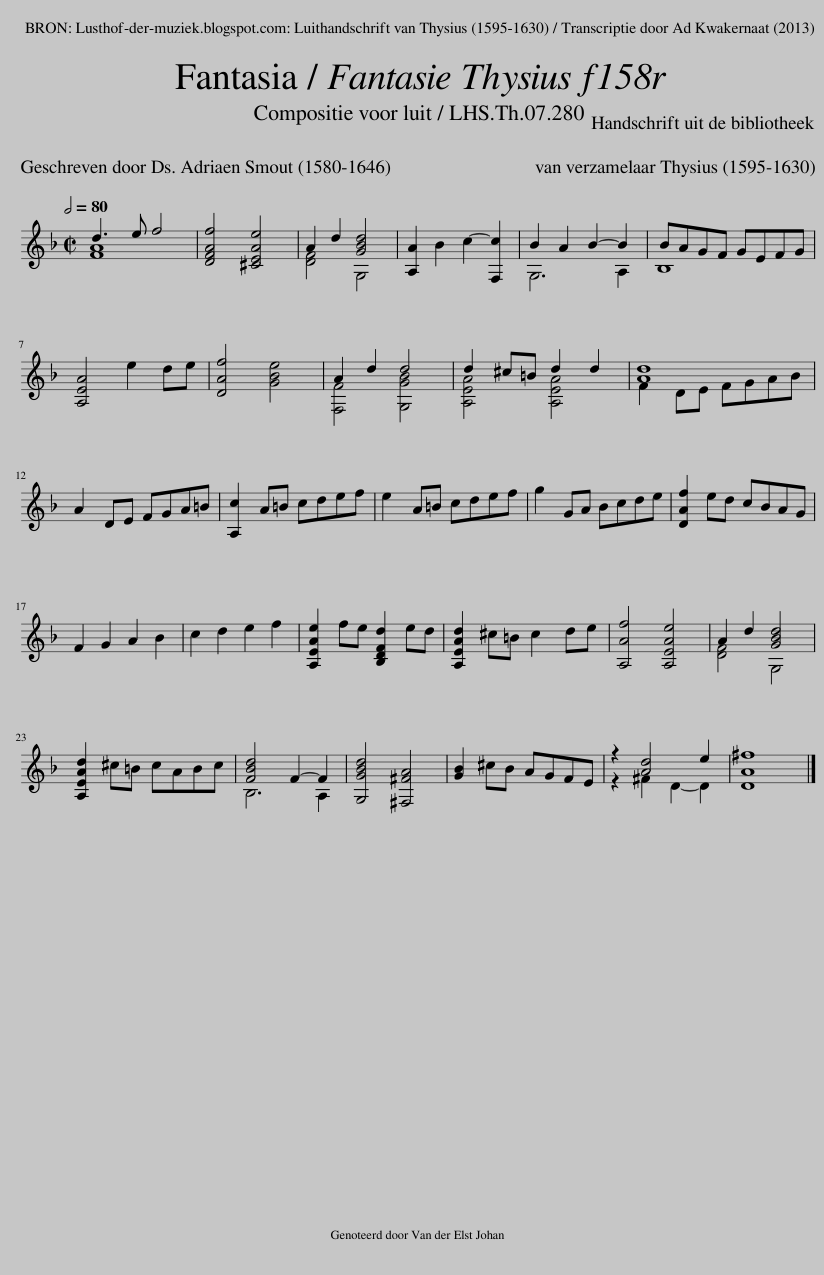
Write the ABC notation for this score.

X:1
%%score ( 1 2 )
L:1/8
Q:1/2=80
M:2/2
I:linebreak $
K:F
V:1 treble
V:2 treble
V:1
 d3 e f4 | [DFAf]4 [^CEAe]4 | A2 d2 [GBd]4 | [A,A]2 B2 c2- [F,c]2 | B2 A2 B2- B2 | %5
 BAGF GEFG |$ [A,EA]4 e2 de | [DAf]4 [GBe]4 | A2 d2 d4 | d2 ^c=B d2 d2 | %10
 [Ad]8 |$ A2 DE FGA=B | [A,c]2 A=B cdef | e2 A=B cdef | g2 GA Bcde | %15
 [DAf]2 ed cBAG |$ F2 G2 A2 B2 | c2 d2 e2 f2 | [A,EAe]2 fe [B,DFd]2 ed | [A,EAd]2 ^c=B c2 de | %20
 [A,Af]4 [A,EAe]4 | A2 d2 [GBd]4 |$ [A,EAd]2 ^c=B cABc | [FBd]4 F2- F2 | [G,GBd]4 [^F,^FA]4 | %25
 [GB]2 ^cB AGFE | z2 [Ad]4 e2 | [A^f]8 |] %28
V:2
 [FA]8 | x8 | [DF]4 G,4 | x8 | G,6 A,2 | %5
 B,8 |$ x8 | x8 | [F,F]4 [G,GB]4 | [A,EA]4 [A,EA]4 | %10
 F2 DE FGAB |$ x8 | x8 | x8 | x8 | %15
 x8 |$ x8 | x8 | x8 | x8 | %20
 x8 | [DF]4 G,4 |$ x8 | B,6 A,2 | x8 | %25
 x8 | z2 ^F2 D2- D2 | D8 |] %28
